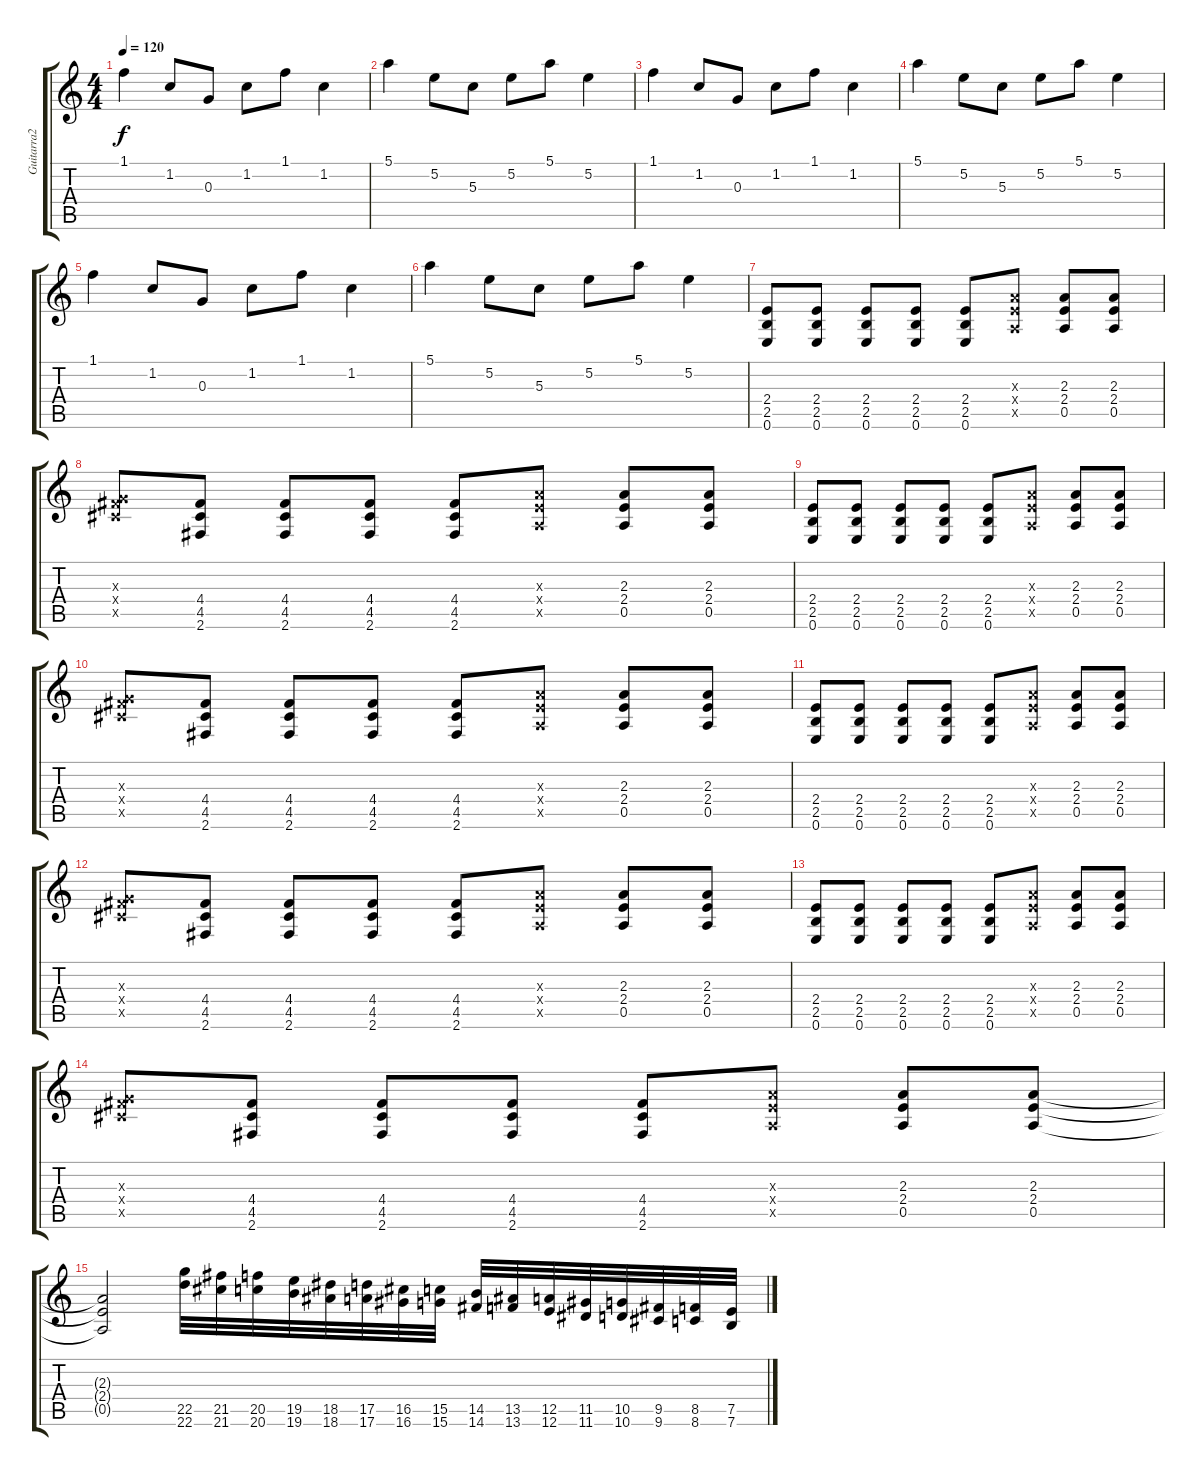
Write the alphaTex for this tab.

\track ("Guitarra2" "Guitarra2") {instrument overdrivenguitar}
\staff {score tabs}
\tuning (E4 B3 G3 D3 A2 E2) {hide}
\ts (4 4)
\tempo 120
\clef g2
\ks c
1.1.4{dy f} 1.2.8 0.3.8 1.2.8 1.1.8 1.2.4 |
5.1.4 5.2.8 5.3.8 5.2.8 5.1.8 5.2.4 |
1.1.4 1.2.8 0.3.8 1.2.8 1.1.8 1.2.4 |
5.1.4 5.2.8 5.3.8 5.2.8 5.1.8 5.2.4 |
1.1.4 1.2.8 0.3.8 1.2.8 1.1.8 1.2.4 |
5.1.4 5.2.8 5.3.8 5.2.8 5.1.8 5.2.4 |
(2.4 2.5 0.6).8 (2.4 2.5 0.6).8 (2.4 2.5 0.6).8 (2.4 2.5 0.6).8 (2.4 2.5 0.6).8 (2.3{x} 2.4{x} 0.5{x}).8 (2.3 2.4 0.5).8 (2.3 2.4 0.5).8 |
(0.3{x} 4.4{x} 4.5{x}).8 (4.4 4.5 2.6).8 (4.4 4.5 2.6).8 (4.4 4.5 2.6).8 (4.4 4.5 2.6).8 (2.3{x} 2.4{x} 0.5{x}).8 (2.3 2.4 0.5).8 (2.3 2.4 0.5).8 |
(2.4 2.5 0.6).8 (2.4 2.5 0.6).8 (2.4 2.5 0.6).8 (2.4 2.5 0.6).8 (2.4 2.5 0.6).8 (2.3{x} 2.4{x} 0.5{x}).8 (2.3 2.4 0.5).8 (2.3 2.4 0.5).8 |
(0.3{x} 4.4{x} 4.5{x}).8 (4.4 4.5 2.6).8 (4.4 4.5 2.6).8 (4.4 4.5 2.6).8 (4.4 4.5 2.6).8 (2.3{x} 2.4{x} 0.5{x}).8 (2.3 2.4 0.5).8 (2.3 2.4 0.5).8 |
(2.4 2.5 0.6).8 (2.4 2.5 0.6).8 (2.4 2.5 0.6).8 (2.4 2.5 0.6).8 (2.4 2.5 0.6).8 (2.3{x} 2.4{x} 0.5{x}).8 (2.3 2.4 0.5).8 (2.3 2.4 0.5).8 |
(0.3{x} 4.4{x} 4.5{x}).8 (4.4 4.5 2.6).8 (4.4 4.5 2.6).8 (4.4 4.5 2.6).8 (4.4 4.5 2.6).8 (2.3{x} 2.4{x} 0.5{x}).8 (2.3 2.4 0.5).8 (2.3 2.4 0.5).8 |
(2.4 2.5 0.6).8 (2.4 2.5 0.6).8 (2.4 2.5 0.6).8 (2.4 2.5 0.6).8 (2.4 2.5 0.6).8 (2.3{x} 2.4{x} 0.5{x}).8 (2.3 2.4 0.5).8 (2.3 2.4 0.5).8 |
(0.3{x} 4.4{x} 4.5{x}).8 (4.4 4.5 2.6).8 (4.4 4.5 2.6).8 (4.4 4.5 2.6).8 (4.4 4.5 2.6).8 (2.3{x} 2.4{x} 0.5{x}).8 (2.3 2.4 0.5).8 (2.3 2.4 0.5).8 |
(2.3{t} 2.4{t} 0.5{t}).2 (22.5 22.6).32 (21.5 21.6).32 (20.5 20.6).32 (19.5 19.6).32 (18.5 18.6).32 (17.5 17.6).32 (16.5 16.6).32 (15.5 15.6).32 (14.5 14.6).32 (13.5 13.6).32 (12.5 12.6).32 (11.5 11.6).32 (10.5 10.6).32 (9.5 9.6).32 (8.5 8.6).32 (7.5 7.6).32
